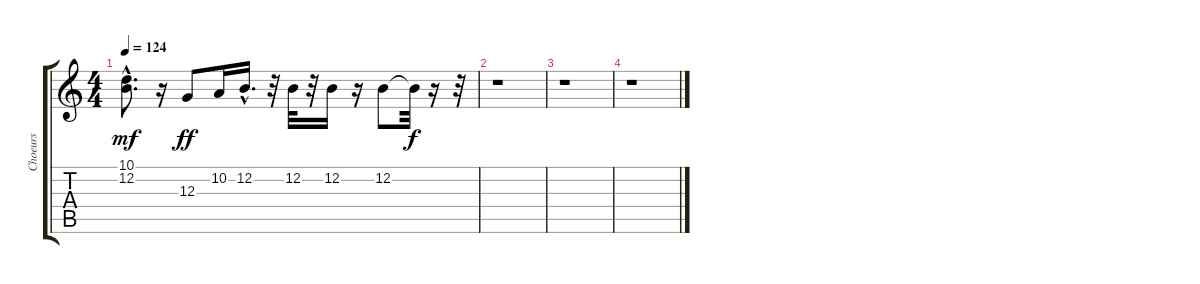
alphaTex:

\track ("Choeurs" "Choeurs") {instrument choiraahs}
\staff {score tabs}
\tuning (E4 B3 G3 D3 A2 E2) {hide}
\ts (4 4)
\tempo 124
\clef g2
\ks c
(10.1{hac} 12.2{hac}).8{d dy mf} r.16 12.3.8{dy ff} 10.2.16 12.2{hac}.16{d} r.32 12.2.32 r.32 12.2.16 r.16 12.2.8 12.2{t}.32{dy f} r.16 r.32 |
r.1 |
r.1 |
r.1
